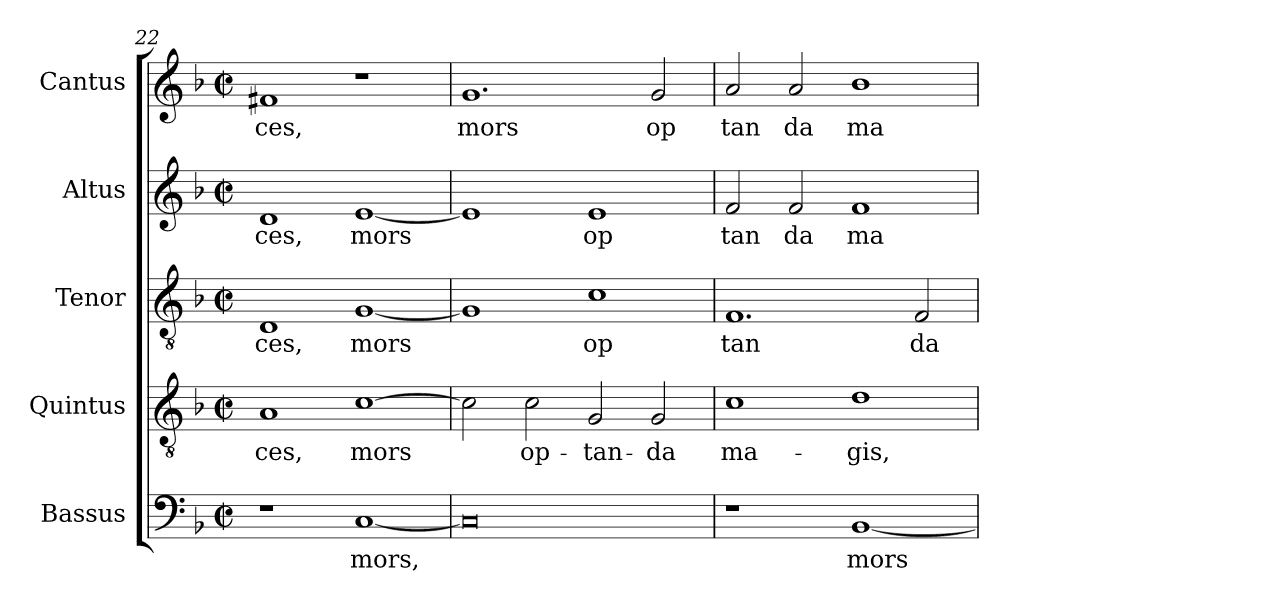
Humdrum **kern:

**kern	**text	**kern	**text	**kern	**text	**kern	**text	**kern	**text
*part5	*part5	*part4	*part4	*part3	*part3	*part2	*part2	*part1	*part1
*staff5	*staff5	*staff4	*staff4	*staff3	*staff3	*staff2	*staff2	*staff1	*staff1
*I"Bassus	*	*I"Quintus	*	*I"Tenor	*	*I"Altus	*	*I"Cantus	*
*clefF4	*	*clefGv2	*	*clefGv2	*	*clefG2	*	*clefG2	*
*k[b-]	*	*k[b-]	*	*k[b-]	*	*k[b-]	*	*k[b-]	*
*F:	*	*F:	*	*F:	*	*F:	*	*F:	*
*M2/2	*	*M2/2	*	*M2/2	*	*M2/2	*	*M2/2	*
*met(c|)	*	*met(c|)	*	*met(c|)	*	*met(c|)	*	*met(c|)	*
=22	=22	=22	=22	=22	=22	=22	=22	=22	=22
!	!	!	!LO:LY:b:cj	!	!LO:LY:b	!	!LO:LY:b	!	!LO:LY:b
1r	.	1A	-ces,	1D	ces,	1d	ces,	1f#X	ces,
!	!LO:LY:b	!	!LO:LY:b:cj	!	!LO:LY:b	!	!LO:LY:b	!	!
[<1C	mors,	[>1c	mors	[<1G	mors	[<1e	mors	1r	.
=23	=23	=23	=23	=23	=23	=23	=23	=23	=23
!	!LO:LY:b	!	!LO:LY:b:cj	!	!LO:LY:b	!	!LO:LY:b	!	!LO:LY:b
0C]	.	2c\]	.	1G]	.	1e]	.	1.g	mors
!	!	!	!LO:LY:b:cj	!	!	!	!	!	!
.	.	2c\	op-	.	.	.	.	.	.
!	!	!	!LO:LY:b:cj	!	!LO:LY:b	!	!LO:LY:b	!	!
.	.	2G/	-tan-	1c	op	1e	op	.	.
!	!	!	!LO:LY:b:cj	!	!	!	!	!	!LO:LY:b
.	.	2G/	-da	.	.	.	.	2g/	op
=24	=24	=24	=24	=24	=24	=24	=24	=24	=24
!	!	!	!LO:LY:b:cj	!	!LO:LY:b	!	!LO:LY:b	!	!LO:LY:b
1r	.	1c	ma-	1.F	tan	2f/	tan	2a/	tan
!	!	!	!	!	!	!	!LO:LY:b	!	!LO:LY:b
.	.	.	.	.	.	2f/	da	2a/	da
!	!LO:LY:b	!	!LO:LY:b:cj	!	!	!	!LO:LY:b	!	!LO:LY:b
[<1BB-	mors	1d	-gis,	.	.	1f	ma	1b-	ma
!	!	!	!	!	!LO:LY:b	!	!	!	!
.	.	.	.	2F/	da	.	.	.	.
=	=	=	=	=	=	=	=	=	=
*-	*-	*-	*-	*-	*-	*-	*-	*-	*-
